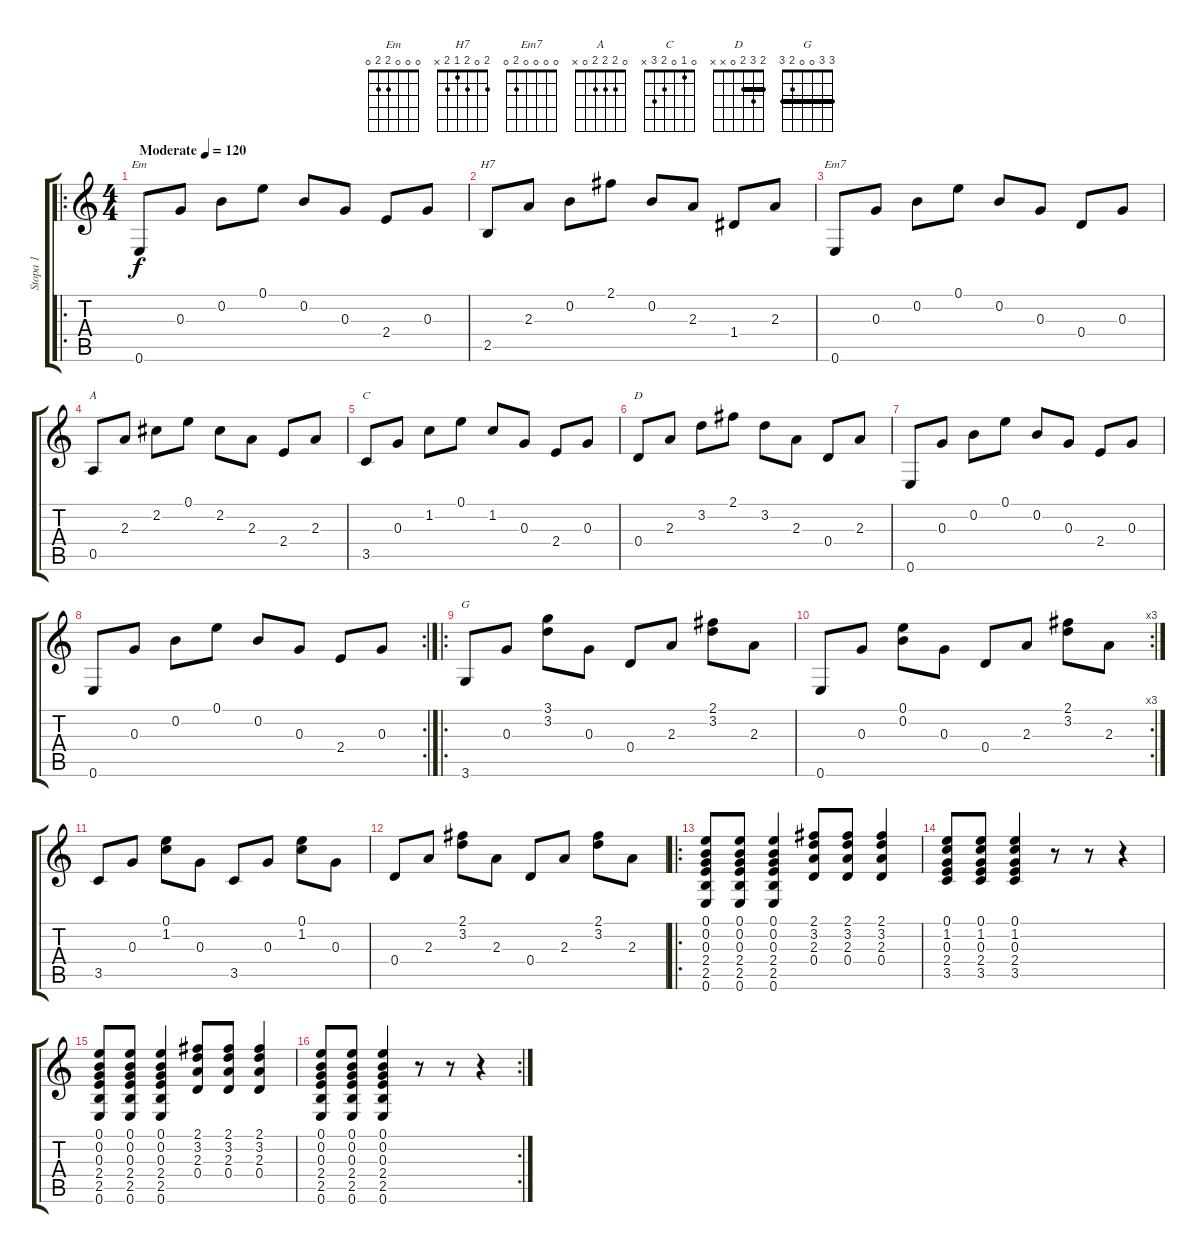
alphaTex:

\track ("Stopa 1" "Stopa 1") {instrument acousticguitarnylon}
\staff {score tabs}
\tuning (E4 B3 G3 D3 A2 E2) {hide}
\chord ("Em" 0 0 0 2 2 0)
\chord ("H7" 2 0 2 1 2 x)
\chord ("Em7" 0 0 0 0 2 0)
\chord ("A" 0 2 2 2 0 x)
\chord ("C" 0 1 0 2 3 x)
\chord ("D" 2 3 2 0 x x) {barre 2}
\chord ("G" 3 3 0 0 2 3) {barre 3}
\ro
\ts (4 4)
\tempo (120 "Moderate")
\clef g2
\ks c
0.6.8{ch "Em" dy f instrument acousticguitarnylon} 0.3.8 0.2.8 0.1.8 0.2.8 0.3.8 2.4.8 0.3.8 |
2.5.8{ch "H7"} 2.3.8 0.2.8 2.1.8 0.2.8 2.3.8 1.4.8 2.3.8 |
0.6.8{ch "Em7"} 0.3.8 0.2.8 0.1.8 0.2.8 0.3.8 0.4.8 0.3.8 |
0.5.8{ch "A"} 2.3.8 2.2.8 0.1.8 2.2.8 2.3.8 2.4.8 2.3.8 |
3.5.8{ch "C"} 0.3.8 1.2.8 0.1.8 1.2.8 0.3.8 2.4.8 0.3.8 |
0.4.8{ch "D"} 2.3.8 3.2.8 2.1.8 3.2.8 2.3.8 0.4.8 2.3.8 |
0.6.8 0.3.8 0.2.8 0.1.8 0.2.8 0.3.8 2.4.8 0.3.8 |
\rc 2
0.6.8 0.3.8 0.2.8 0.1.8 0.2.8 0.3.8 2.4.8 0.3.8 |
\ro
3.6.8{ch "G"} 0.3.8 (3.1 3.2).8 0.3.8 0.4.8 2.3.8 (2.1 3.2).8 2.3.8 |
\rc 3
0.6.8 0.3.8 (0.1 0.2).8 0.3.8 0.4.8 2.3.8 (2.1 3.2).8 2.3.8 |
3.5.8 0.3.8 (0.1 1.2).8 0.3.8 3.5.8 0.3.8 (0.1 1.2).8 0.3.8 |
0.4.8 2.3.8 (2.1 3.2).8 2.3.8 0.4.8 2.3.8 (2.1 3.2).8 2.3.8 |
\ro
(0.1 0.2 0.3 2.4 2.5 0.6).8 (0.1 0.2 0.3 2.4 2.5 0.6).8 (0.1 0.2 0.3 2.4 2.5 0.6).4 (2.1 3.2 2.3 0.4).8 (2.1 3.2 2.3 0.4).8 (2.1 3.2 2.3 0.4).4 |
(0.1 1.2 0.3 2.4 3.5).8 (0.1 1.2 0.3 2.4 3.5).8 (0.1 1.2 0.3 2.4 3.5).4 r.8 r.8 r.4 |
(0.1 0.2 0.3 2.4 2.5 0.6).8 (0.1 0.2 0.3 2.4 2.5 0.6).8 (0.1 0.2 0.3 2.4 2.5 0.6).4 (2.1 3.2 2.3 0.4).8 (2.1 3.2 2.3 0.4).8 (2.1 3.2 2.3 0.4).4 |
\rc 2
(0.1 0.2 0.3 2.4 2.5 0.6).8 (0.1 0.2 0.3 2.4 2.5 0.6).8 (0.1 0.2 0.3 2.4 2.5 0.6).4 r.8 r.8 r.4
